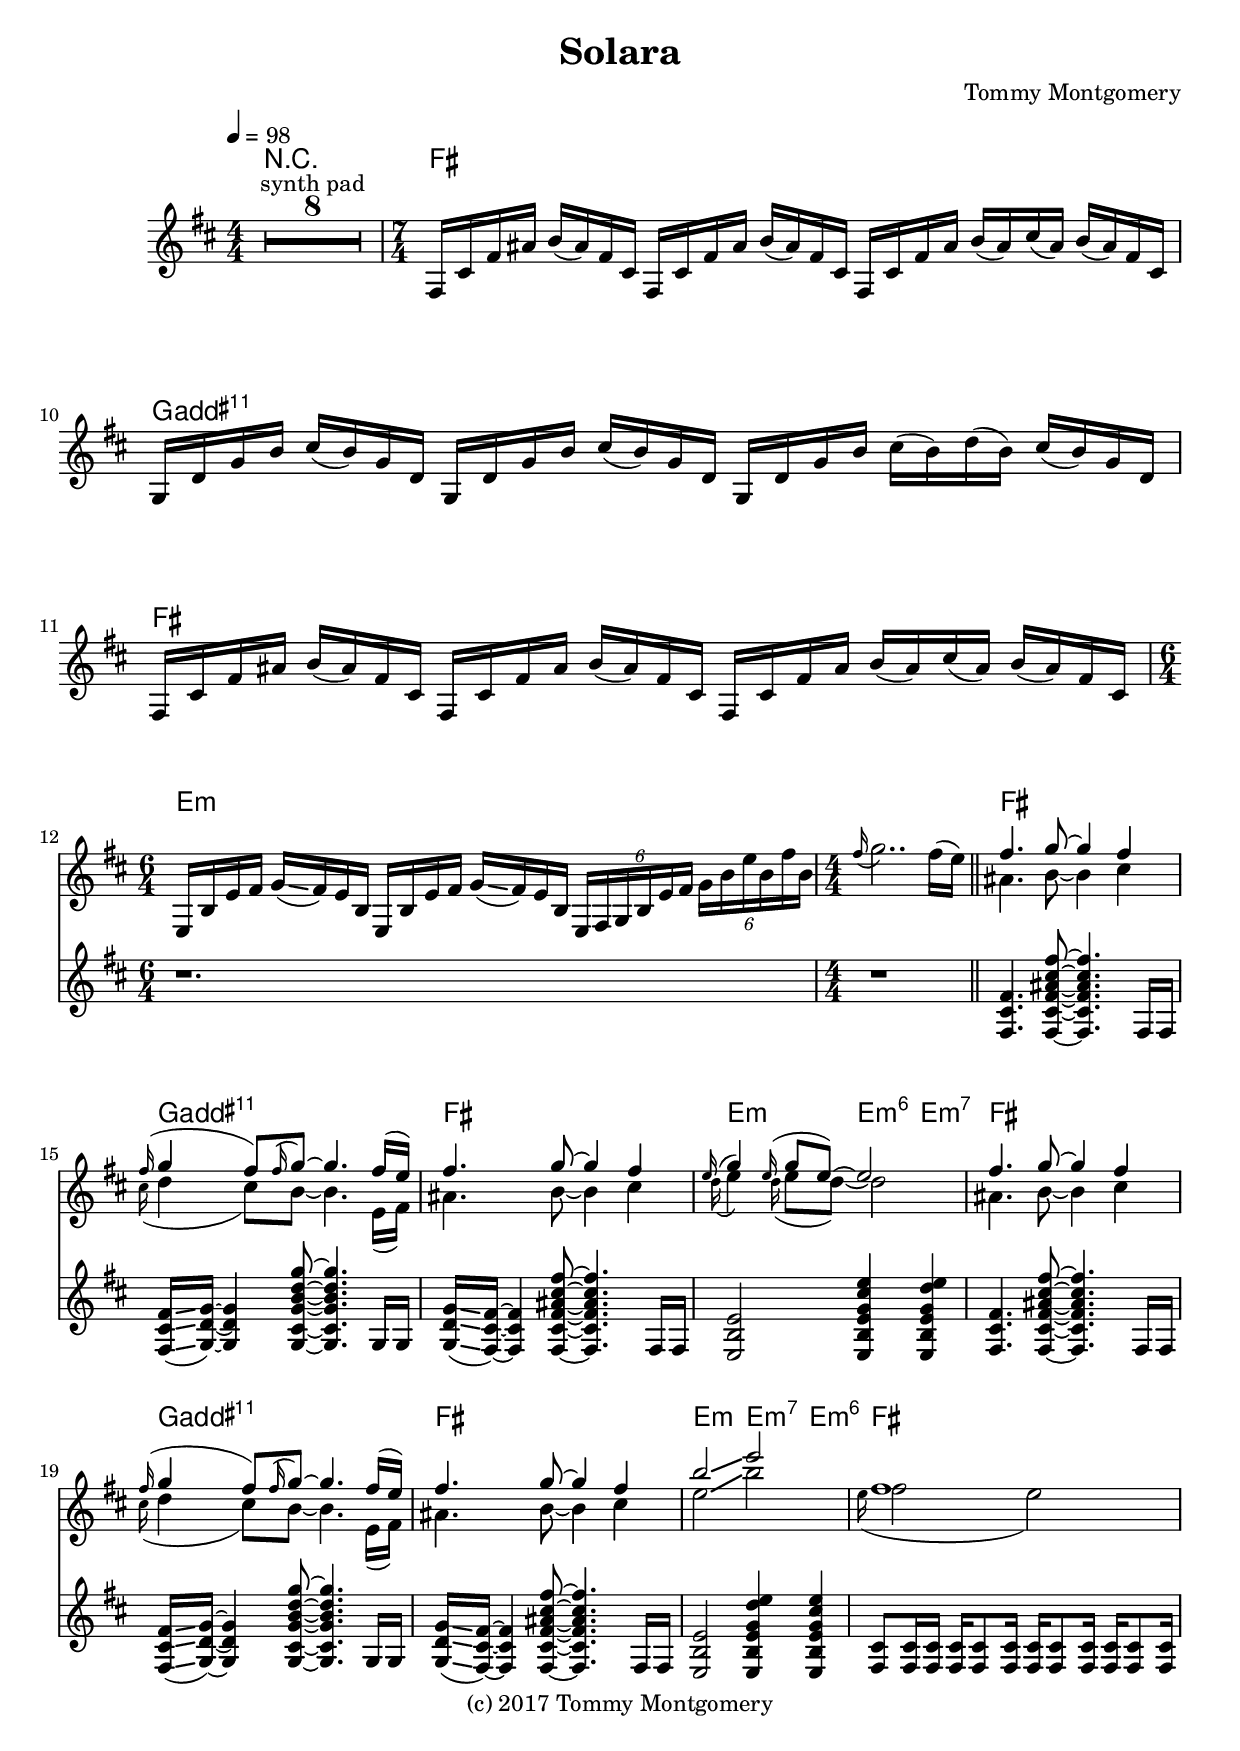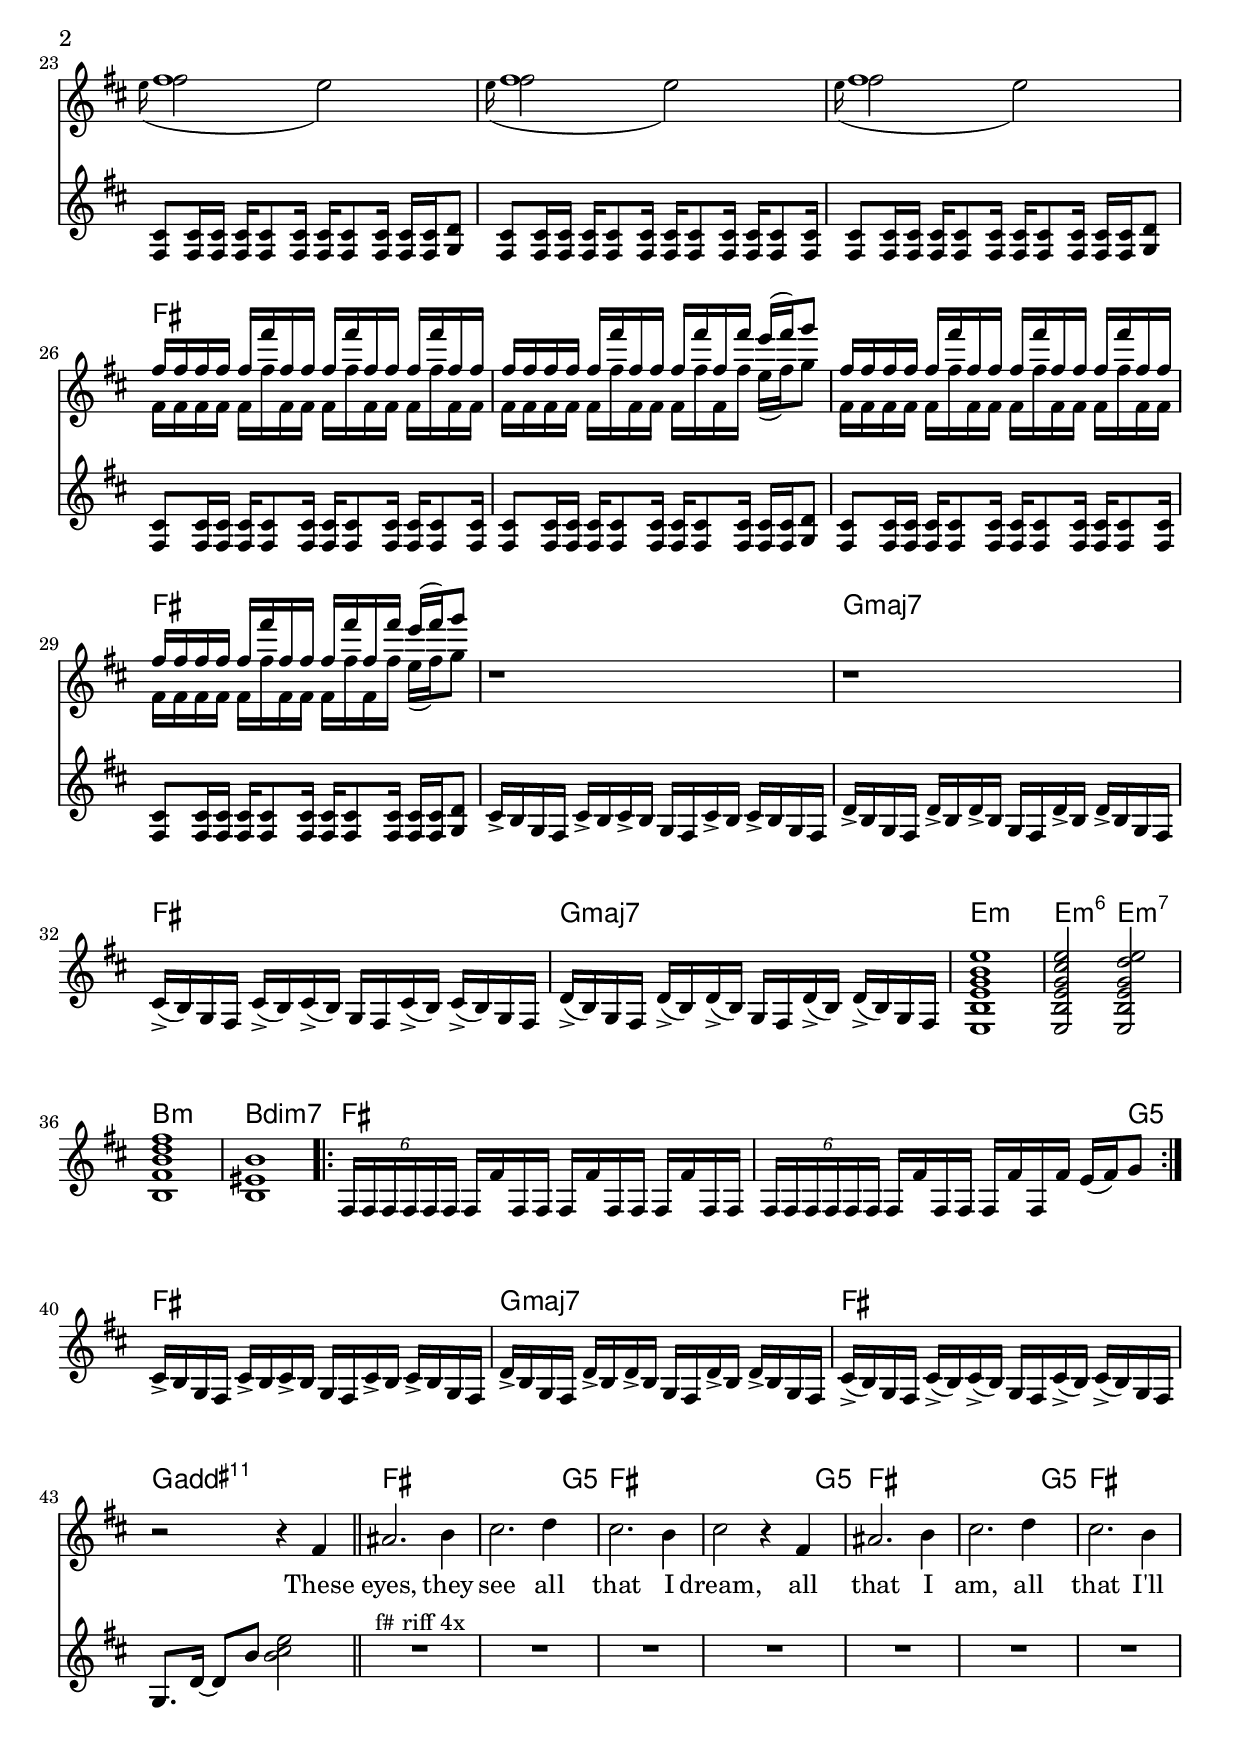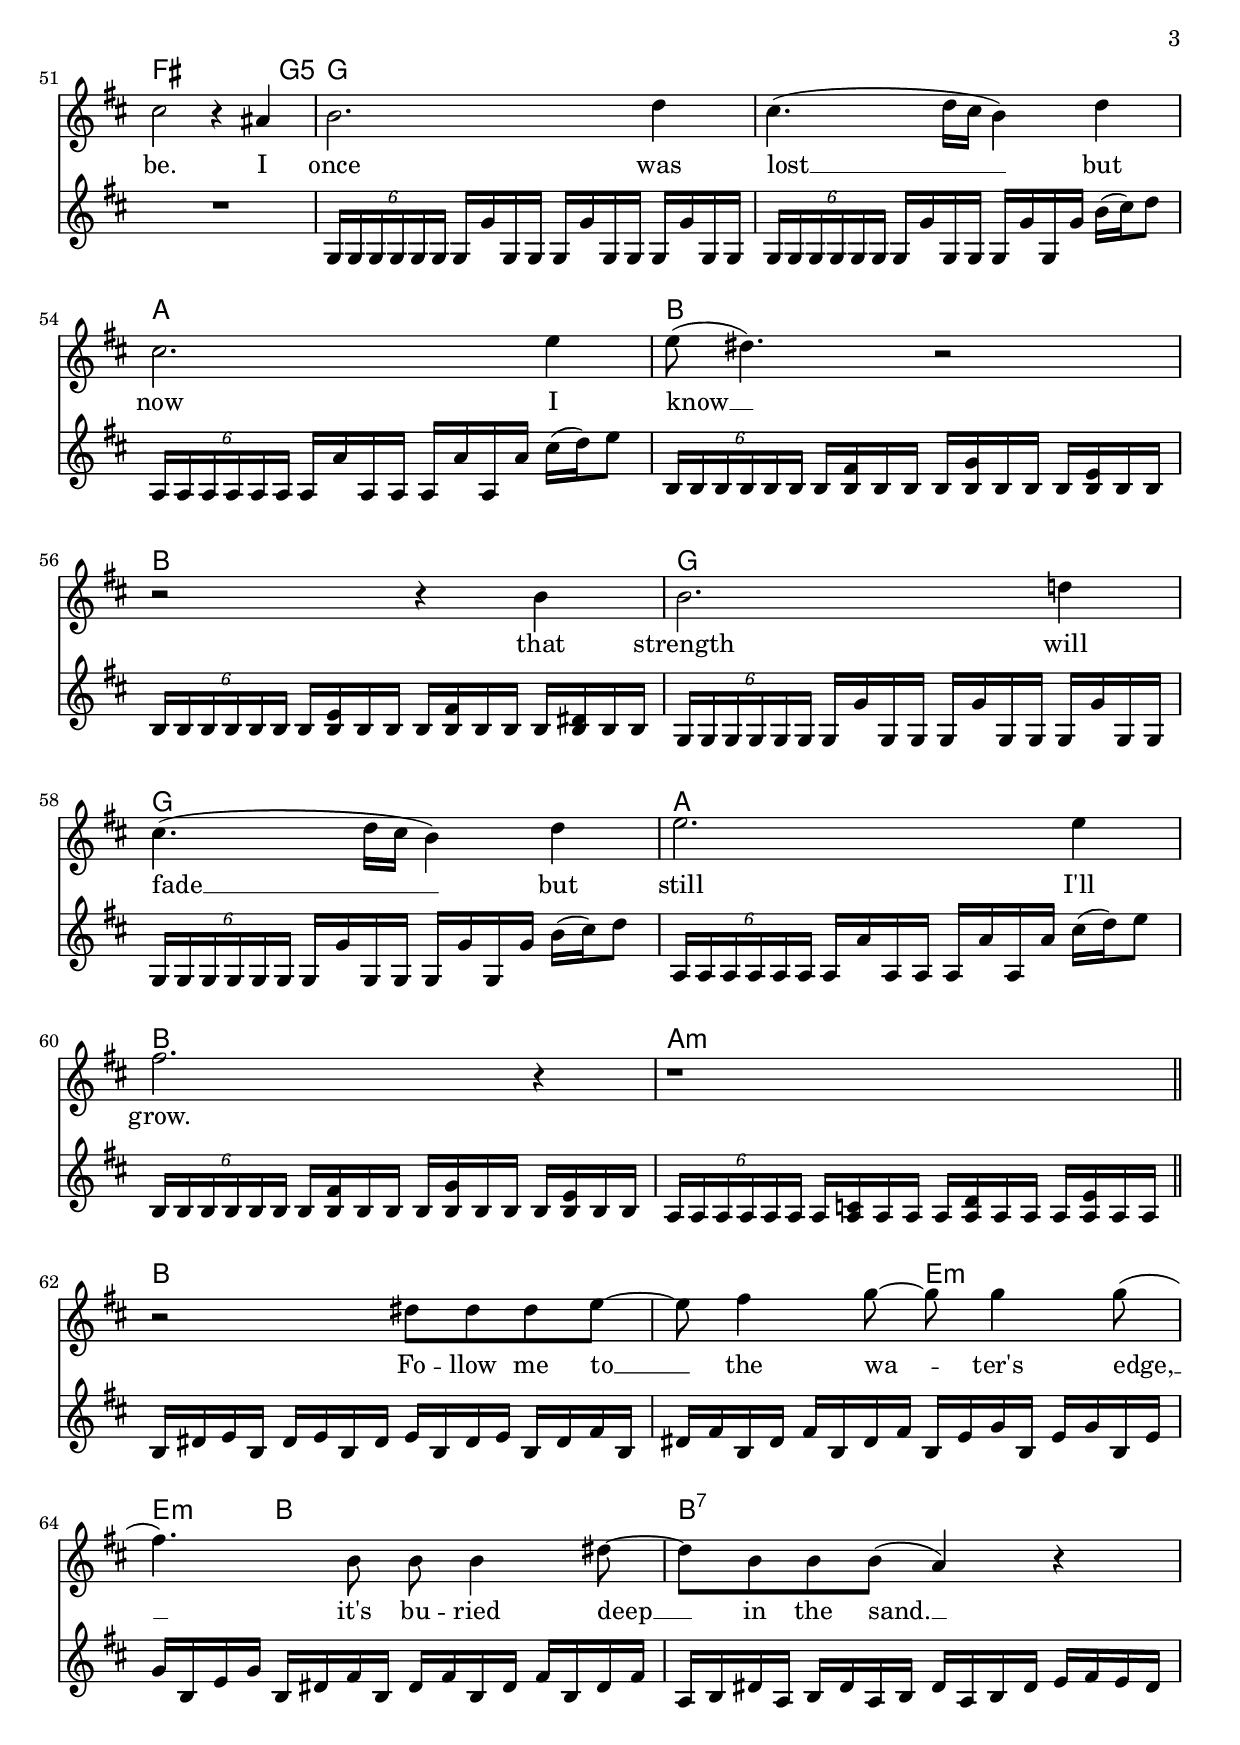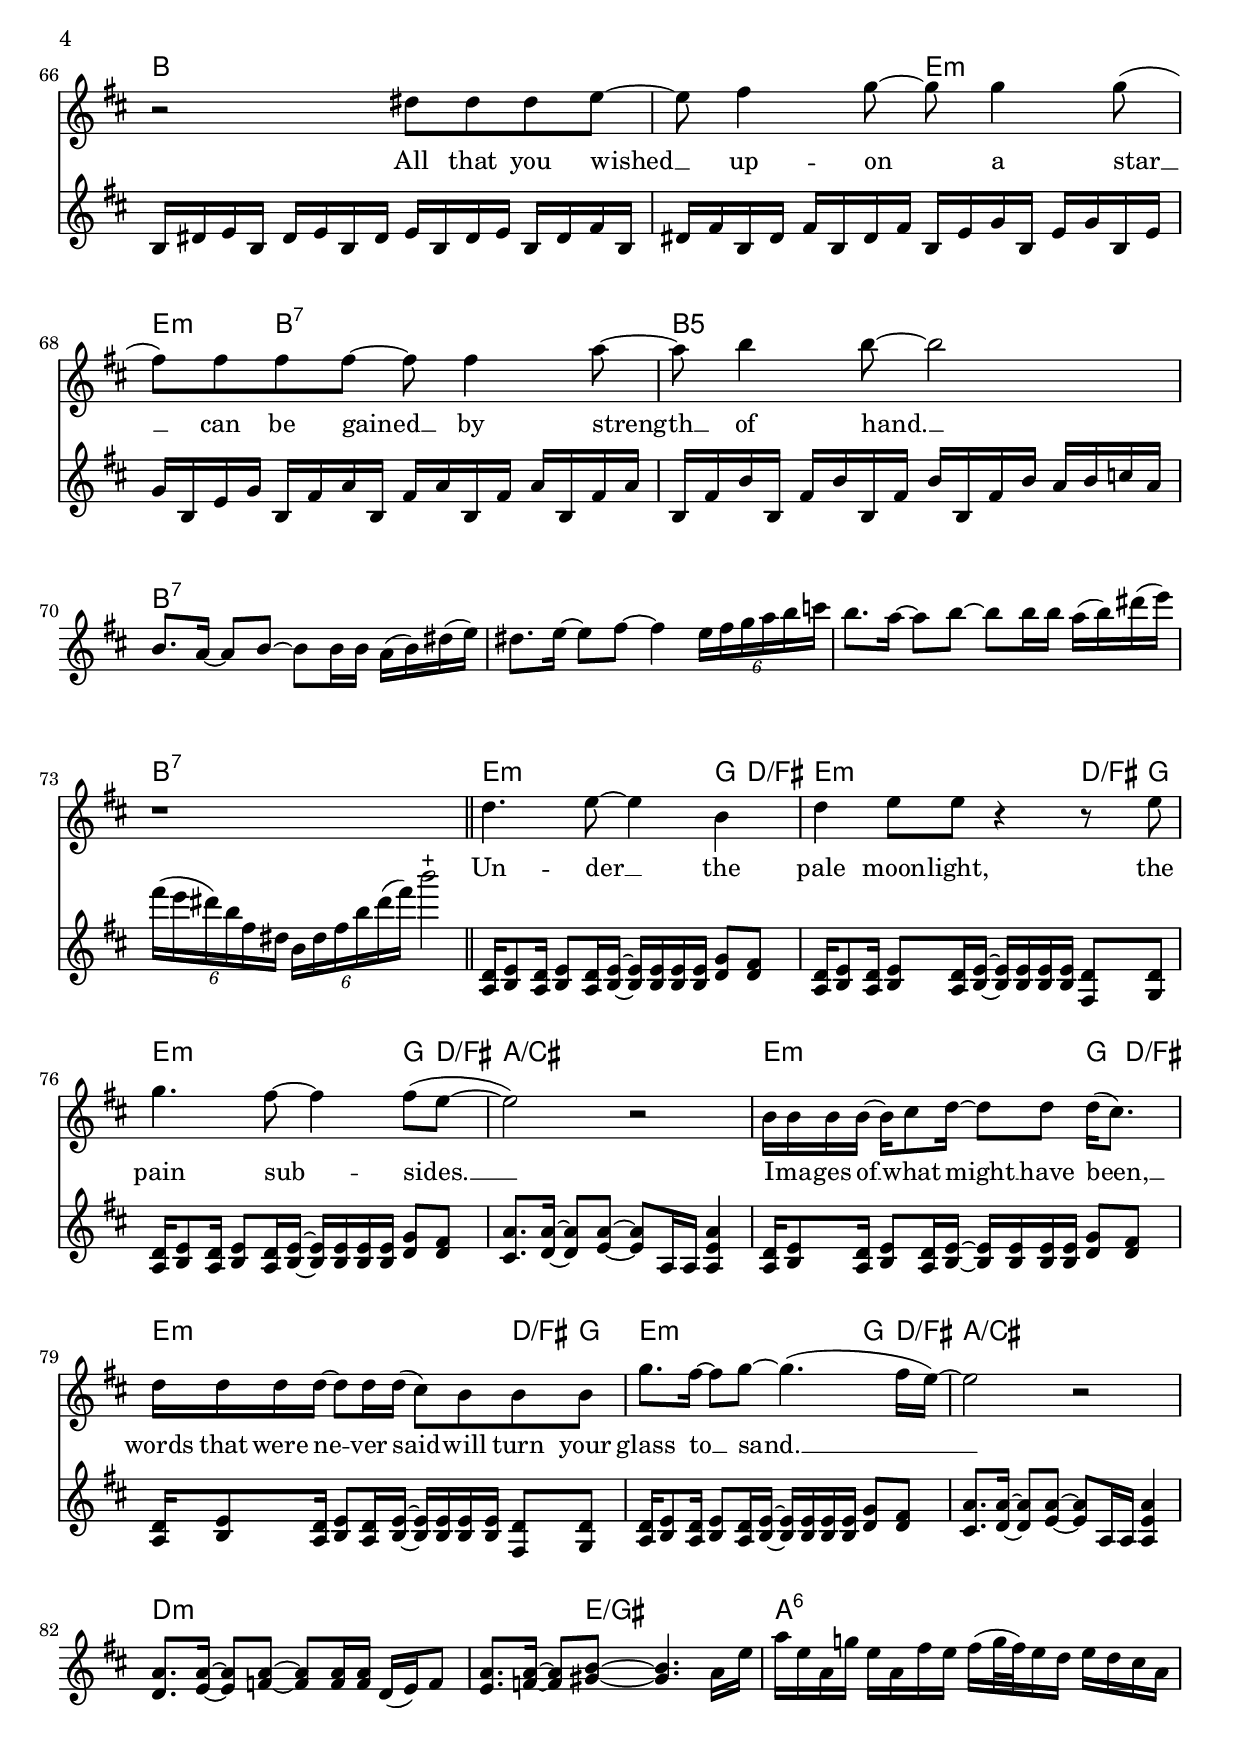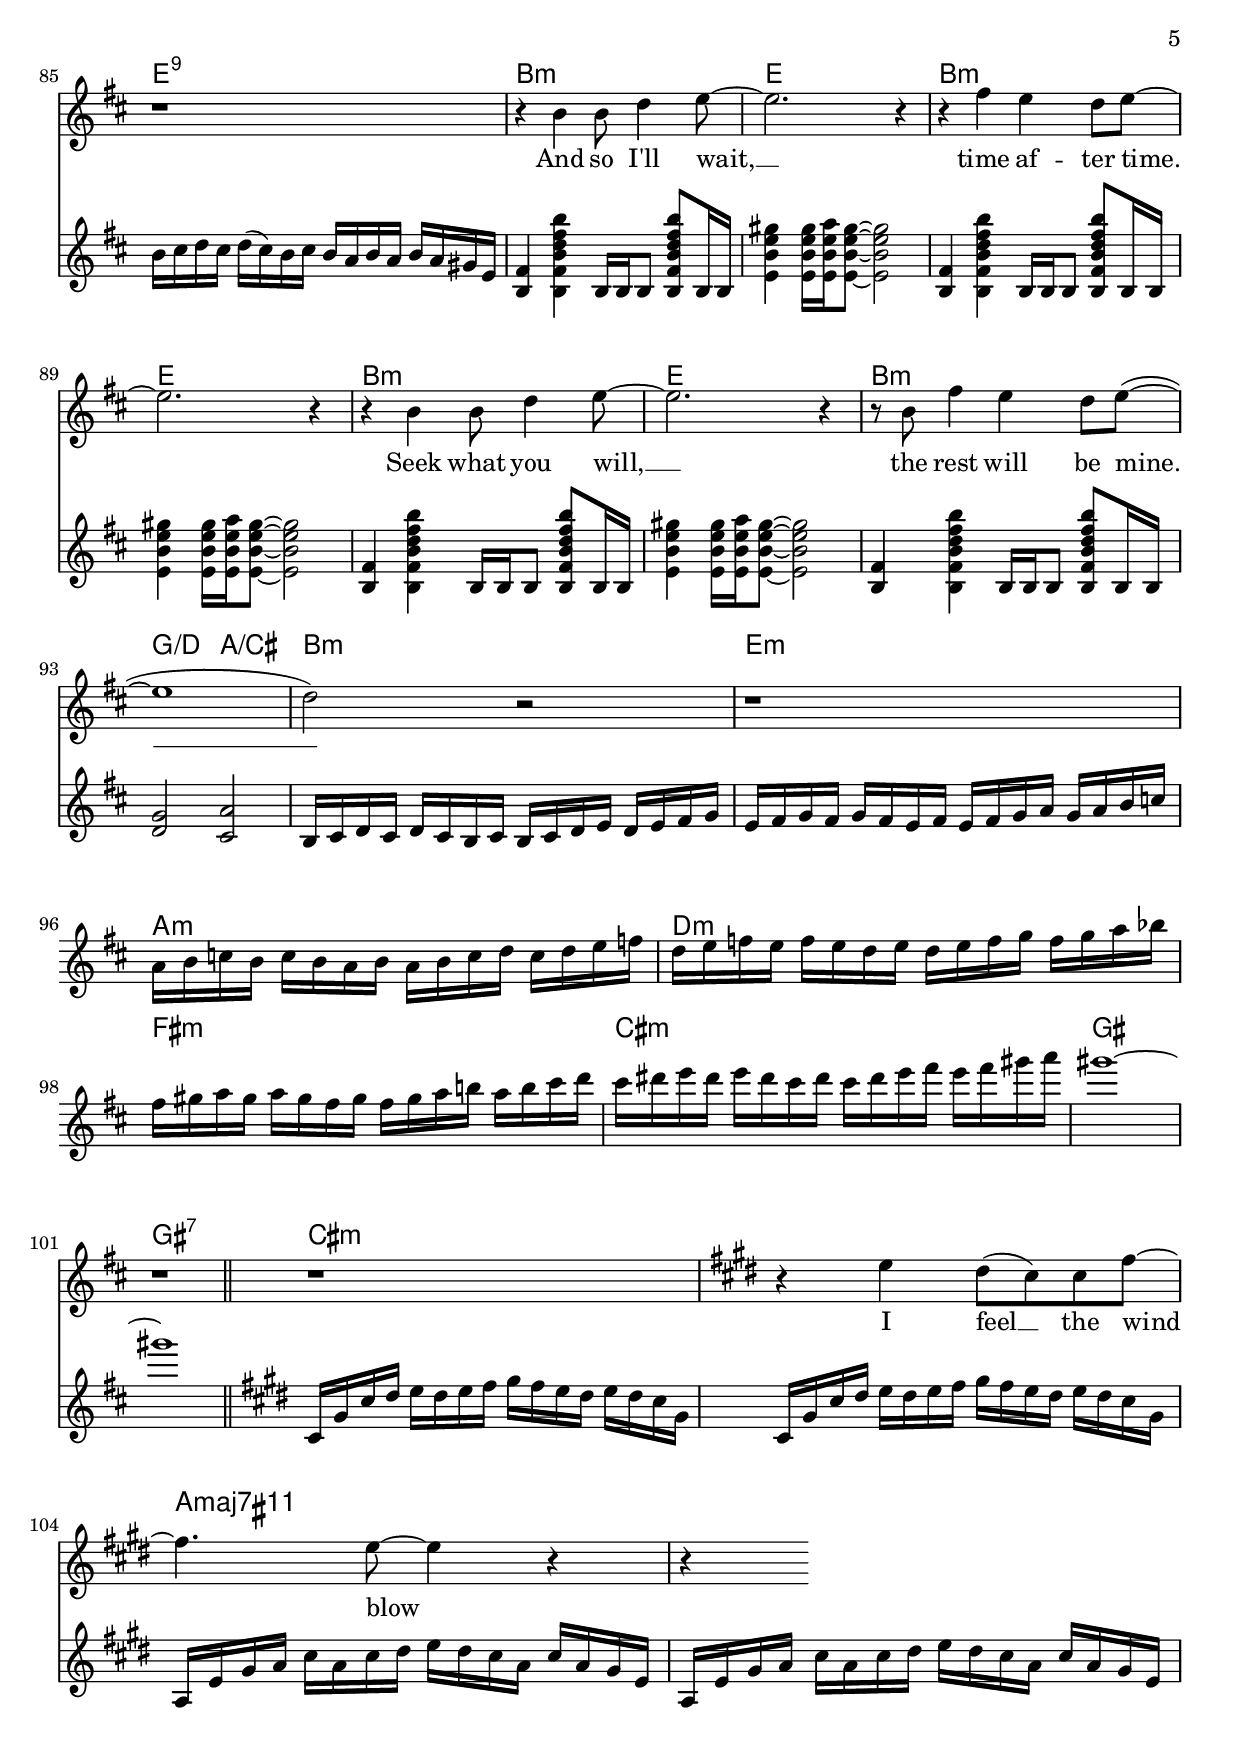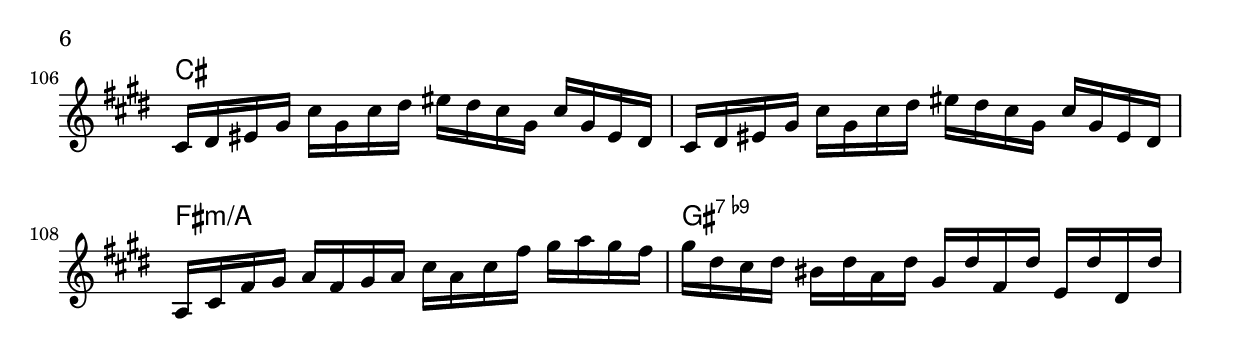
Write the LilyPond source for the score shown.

\version "2.18.2"
\language "english"

\header {
  title = "Solara"
  composer = "Tommy Montgomery"
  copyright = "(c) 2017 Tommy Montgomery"
}

global = {
  \key b \minor
  \time 4/4
  \tempo 4 = 98
  \set Staff.printKeyCancellation = ##f
  \numericTimeSignature
  \compressFullBarRests
  \omit Voice.StringNumber
  \override TupletBracket #'bracket-visibility = #'if-no-beam
  \override MultiMeasureRest.expand-limit = #3
}

fSharpRiff = \relative c {
  \tuplet 6/4 { fs16 fs fs fs fs fs } fs fs' fs, fs fs fs' fs, fs fs fs' fs, fs |
  \tuplet 6/4 { fs fs fs fs fs fs } fs fs' fs, fs fs fs' fs, fs' e( fs) g8 |
}


guitarOne = \relative c {
  R1*8^\markup { "synth pad" } |

  \time 7/4
  fs16 cs' fs as b( as) fs cs fs, cs' fs as b( as) fs cs fs, cs' fs as b( as) cs( as) b( as) fs cs |
  g d' g b cs( b) g d g, d' g b cs( b) g d g, d' g b cs( b) d( b) cs( b) g d |
  fs, cs' fs as b( as) fs cs fs, cs' fs as b( as) fs cs fs, cs' fs as b( as) cs( as) b( as) fs cs |
  \time 6/4
  e, b' e fs g\glissando( fs) e b e, b' e fs g\glissando( fs) e b \tuplet 6/4 4 { e, fs g b e fs g b e b fs' b, }
  \time 4/4
  \grace fs'16( g2..) fs16( e) \bar "||" |

  \repeat unfold 2 {
    <<
      { fs4.  g8 ~ g4 fs | \grace fs16( g4 fs8) \grace fs16( g8) ~ g4. fs16( e)  | fs4. g8 ~ g4 fs } \\
      { as,4. b8 ~ b4 cs | \grace cs16( d4 cs8)              b   ~ b4. e,16( fs) | as4. b8 ~ b4 cs }
    >>
  }
  \alternative {
    {
      <<
        { \grace e16( g4) \grace e16( g8 e) ~ e2 | } \\
        { \grace d16( e4) \grace d16( e8 d) ~ d2 | }
      >>
    }
    {
      <<
        { b'2\glissando e2  | } \\
        { e,2\glissando b'2 | }
      >>
    }
  }

  \repeat unfold 4 {
    <<
      {        fs1          | } \\
      { \grace e16( fs2 e2) | }
    >>
  }

  \repeat unfold 2 {
    <<
      { fs16   fs fs fs fs fs' fs, fs fs fs' fs, fs fs fs' fs, fs | fs16 fs fs fs fs fs' fs, fs fs fs' fs, fs' e( fs) g8 | } \\
      { fs,,16 fs fs fs fs fs' fs, fs fs fs' fs, fs fs fs' fs, fs | fs16 fs fs fs fs fs' fs, fs fs fs' fs, fs' e( fs) g8 | }
    >>
  }
  \repeat unfold 8 r1 |
}


guitarTwo = \relative c {
  R1*8 |
  R1..*3 | r1. | r1 |

  \repeat unfold 2 {
    <fs cs' fs>4. <fs cs' fs as cs fs>8 ~ q4. fs16 fs |
    <fs cs' fs>\glissando( <g d' g>) ~ q4 <g cs g' b d g>8 ~ q4. g16 g |
    <g d' g>\glissando( <fs cs' fs>) ~ q4  <fs cs' fs as cs fs>8 ~ q4. fs16 fs |
  }
  \alternative {
    { <e b' e>2 <e b' e g cs e>4 <e b' e g d' e> | }
    { <e b' e>2 <e b' e g d' e>4 <e b' e g cs e> | }
  }

  \repeat unfold 4 {
    <fs cs'>8 q16 q q q8 q16 q q8 q16 q q8 q16 |
    q8 q16 q q q8 q16 q q8 q16 q q <g d'>8 |
  }

  cs16-> b g fs cs'-> b cs-> b g fs cs'-> b cs-> b g fs |
  d'-> b g fs d'-> b d-> b g fs d'-> b d-> b g fs |
  cs'->( b) g fs cs'->( b) cs->( b) g fs cs'->( b) cs->( b) g fs |
  d'->( b) g fs d'->( b) d->( b) g fs d'->( b) d->( b) g fs |

  <e b' e g b e>1 | <e b' e g cs e>2 <e b' e g d' e> |
  <b' fs' b d fs>1 | <b es b'>1 |

  \repeat volta 2 \fSharpRiff

  cs16-> b g fs cs'-> b cs-> b g fs cs'-> b cs-> b g fs |
  d'-> b g fs d'-> b d-> b g fs d'-> b d-> b g fs |
  cs'->( b) g fs cs'->( b) cs->( b) g fs cs'->( b) cs->( b) g fs |
  g8. d'16 ~ d8 b' <cs b e>2 \bar "||" |

  R1*8^"f# riff 4x" |

  \repeat unfold 2 {
    \tuplet 6/4 { g,16 g g g g g } g g' g, g g g' g, g g g' g, g |
    \tuplet 6/4 { g16 g g g g g } g g' g, g g g' g, g' b( cs) d8 |
    \tuplet 6/4 { a,16 a a a a a } a a' a, a a a' a, a' cs( d) e8 |
    \tuplet 6/4 { b,16 b b b b b } b <b fs'> b b b <b g'> b b b <b e> b b |

  }
  \alternative {
    { \tuplet 6/4 { b16 b b b b b } b <b e> b b b <b fs'> b b b <b ds> b b | }
    { \tuplet 6/4 { a16 a a a a a } a <a c> a a a <a d> a a a <a e'> a a | }
  }

  \bar "||"

  \repeat unfold 4 { b16 ds e }
  \repeat unfold 4 { b ds fs }
  \repeat unfold 4 { b, e g }
  \repeat unfold 4 { b, ds fs }
  \repeat unfold 4 { a, b ds }
  e fs e ds |
  \repeat unfold 4 { b16 ds e }
  \repeat unfold 4 { b ds fs }
  \repeat unfold 4 { b, e g }
  \repeat unfold 4 { b, fs' a }
  \repeat unfold 4 { b, fs' b }
  a b c a |

  b8. a16 ~ a8 b ~ b8 b16 b a( b) ds( e) |
  ds8. e16 ~ e8 fs ~ fs4 \tuplet 6/4 { e16 fs g a b c } |
  b8. a16 ~ a8 b ~ b8 b16 b a( b) ds( e) |
  \tuplet 6/4 4 { fs( e ds) b fs ds b ds fs b ds( fs) } b2^"+" \bar "||" |

  \repeat unfold 2 {
    <a,,, d>16 <b e>8 <a d>16 <b e>8 <a d>16 <b e> ~ <b e> q q q <d g>8 <d fs> |
    <a d>16 <b e>8 <a d>16 <b e>8 <a d>16 <b e> ~ <b e> q q q <fs d'>8 <g d'> |
    <a d>16 <b e>8 <a d>16 <b e>8 <a d>16 <b e> ~ <b e> q q q <d g>8 <d fs> |
    <cs a'>8. <d a'>16 ~ q8 <e a> ~ q a,16 a <a e' a>4 |
  }

  <d a'>8. <e a>16 ~ q8 <f a> ~ q q16 q d( e) f8 |
  <e a>8. <f a>16 ~ q8 <gs b> ~ q4. a16 e' |
  a e a, g'! e a, fs' e fs( g32 fs) e16 d e d cs a |
  b16 cs d cs d( cs) b cs b a b a b a gs e |

  % pre-chorus
  \repeat unfold 3 {
    <b fs'>4 <b fs' b d fs b> b16 b b8 <b fs' b d fs b>8 b16 b |
    <e b' e gs>4 q16 <e b' e a> <e b' e gs>8 ~ q2 |
  }
  <b fs'>4 <b fs' b d fs b> b16 b b8 <b fs' b d fs b>8 b16 b |
  <d g>2 <cs a'> |

  b16 cs d cs d cs b cs b cs d e d e fs g |
  e fs g fs g fs e fs e fs g a g a b c |
  a b c b c b a b a b c d c d e f |
  d e f e f e d e d e f g f g a bf |
  fs gs a gs a gs fs gs fs gs a b! a b cs d |
  cs ds e ds e ds cs ds cs ds e fs e fs gs a |
  gs1 ~ | gs \bar "||" |

  % chorus
  \key cs \minor
  %{
  <cs,,, gs'>4 cs16 cs cs cs <cs fs>8 <cs gs'> cs16 cs <cs a'>8 ~ |
  q4 cs16 cs cs cs <cs a'>8 <cs gs'> cs16 cs <b fs'>8 ~ |
  q4 b16 b b b <b ds>8 <b e> b16 b <b fs'>8 ~ |
  q4 b16 b b b <b ds>8 <b e> ds8( e16 ds) |
  cs4 cs16 cs cs cs <cs fs>8 <cs gs'> cs16 cs <cs a'>8 ~ |
  q4 cs16 cs cs cs <cs a'>8 <cs gs'> cs16 cs <b fs'>8 ~ |
  q4 b16 b b b <b ds>8 <b e> b16 b <a fs'>8 ~ |
  q4 a16 a a a <bs ds>8 <bs e> ds8( e16 ds) |
  %}

  \repeat unfold 2 { cs,,,16 gs' cs ds e ds e fs gs fs e ds e ds cs gs | }
  \repeat unfold 2 { a, e' gs a cs a cs ds e ds cs a cs a gs e | }
  \repeat unfold 2 { cs ds es gs cs gs cs ds es ds cs gs cs gs es ds | }
  a cs fs gs a fs gs a cs a cs fs gs a gs fs |
  gs ds cs ds bs ds a ds gs, ds' fs, ds' e, ds' ds, ds' |



}

vocalMelody = \relative c' {
  R1*8 |
  R1..*3 | r1. | r1 |
  \repeat unfold 8 r1 |
  \repeat unfold 8 r1 |
  \repeat unfold 8 r1 |
  \repeat volta 2 { r1 | r1 | }
  \repeat unfold 3 r1 |

  r2 r4 fs |
  % verse 1
  as2. b4 | cs2. d4 | cs2. b4 | cs2 r4 fs,4 |
  as2. b4 | cs2. d4 | cs2. b4 | cs2 r4 as4 |
  b2. d4 | cs4.( d16 cs b4) d | cs2. e4 | e8( ds4.) r2 | r2 r4 b |
  b2. d!4 | cs4.( d16 cs b4) d | e2. e4 | fs2. r4 | r1 |

  r2 ds8 ds ds e ~ | e fs4 g8 ~ g g4 g8( |
  fs4.) b,8 b b4 ds8 ~ | ds b b b( a4) r4 |
  r2 ds8 ds ds e ~ | e fs4 g8 ~ g g4 g8( |
  fs8) fs fs fs ~ fs fs4 a8 ~ | a b4 b8 ~ b2 |

  \repeat unfold 4 r1 |

  d,4. e8 ~ e4 b | d e8 e r4 r8 e8 |
  g4. fs8 ~ fs4 fs8( e ~ | e2) r2 |
  b16 b b b ~ b16 cs8 d16 ~ d8 d d16( cs8.) |
  d16 d d d ~ d8 d16 d( cs8) b b b |
  g'8. fs16 ~ fs8 g8 ~ g4.( fs16 e) ~ | e2 r2 |

  \repeat unfold 4 r1 |

  r4 b4 b8 d4 e8 ~ | e2. r4 |
  r4 fs e d8 e ~ | e2. r4 |
  r4 b4 b8 d4 e8 ~ | e2. r4 |
  r8 b fs'4 e d8 e( ~ | e1 | d2) r2 |

  \repeat unfold 8 r1 |

  % chorus

  \key cs \minor
  r4 e4 ds8( cs) cs fs ~ | fs4. e8 ~ e4 r4 |
  r4

}


allTheLyrics = \lyricmode {
  % verse 1
  These eyes, they see all that I dream,
  all that I am, all that I'll be.
  I once was lost __ but now I know __
  that strength will fade __ but still I'll grow.

  Fo -- llow me to __ the wa -- ter's edge, __
  it's bu -- ried deep __ in the sand. __
  All that you wished __ up -- on a star __
  can be gained __ by strength __ of hand. __

  Un -- der __ the pale moon -- light,
  the pain sub -- sides. __
  I -- ma -- ges of __ what might __ have been, __
  words that were ne -- ver said -- will
  turn your glass to __ sand. __

  And so I'll wait, __
  time af -- ter time.
  Seek what you will, __
  the rest will be mine. __


  % chorus
  I feel __ the wind blow % c#m
  I feel the Sun shine down % b
  I feel the tide pull me away % c#m b g#
  I dream of something % c#m
  more than I can ever do alone % b
  So follow me down down down % c#m
  Wherever I may go
}


guitarOneStaff = \new Staff \with { midiInstrument = "electric guitar (jazz)" }{ \global \guitarOne }
guitarTwoStaff = \new Staff \with { midiInstrument = "electric guitar (jazz)" }{ \global \guitarTwo }


vox = \new Staff \with { midiInstrument = "voice oohs" } {
  <<
    \new Voice = "vocalMelody" { \clef treble \global \vocalMelody }
  >>
}

demLyrics = \new Lyrics \lyricsto "vocalMelody" {
  <<
    \new Lyrics {
      \set associatedVoice = "vocalMelody"
      \allTheLyrics
    }
  >>
}


chordExceptionMusic = {
  <c e g b d'>1-\markup { "maj9" }
  <c e g b fs'>1-\markup { "maj7" \sharp "11" }
  <c ef f g bf>1-\markup { "m7sus4" }
  <c ef gf bff>1-\markup { "dim7" }
  <c e g d'>1-\markup { "add9" }
  <c ef g d'>1-\markup { "m(add9)" }
  <c e fs as>1-\markup { \super { \sharp "11" \sharp "13" } }
  <c g>1-\markup { "5" }
  <c e g b>1-\markup { "maj7" }
  <c e g fs'>1-\markup { "add" \super { \sharp "11" } }
  <c f g>1-\markup { "sus4" }
  <c d g>1-\markup { "sus2" }
  <c ef g b>1-\markup { "m(maj7)" }
  <c ef g b d'>1-\markup { "m(maj9)" }
}

chordExceptions = #(append
  (sequential-music-to-chord-exceptions chordExceptionMusic #t)
  ignatzekExceptions
)

chordValues = \chordmode {
  R1*8 |

  fs1.. | g:1.3.5.11+ | fs | e1.:m | q1 |

  fs | g:1.3.5.11+ | fs | e2:m e4:m6 e:m7 |
  fs1 | g:1.3.5.11+ | fs | e2:m e4:m7 e:m6 |

  \repeat unfold 4 fs1 |
  \repeat unfold 4 fs1 |
  fs1 | g:maj7 | fs | g:maj7 |
  e:m | e2:m6 e:m7 | b1:m | b:dim7 |
  \repeat volta 2 { fs1 | fs2.. g8:1.5 | }
  fs1 | g:maj7 | fs | g:1.3.5.11+ |

  % verse 1
  \repeat unfold 4 { fs1 | fs2.. g8:1.5 | }
  g1 | g | a | b | b |
  g1 | g | a | b | a:m |

  b1 | b2 e:m | q4 b2. | b1:7 |
  b1 | b2 e:m | q4 b2.:7 | b1:1.5 |
  b1:7 | q | q | q |

  % bridge or something
  \repeat unfold 2 {
    e2.:m g8 d:/fs | e2.:m d8:/fs g |
    e2.:m g8 d:/fs | a1:/cs |
  }

  d1:m | q4. e8:/gs q2 | a1:6 | e:9 |

  % pre-chorus or something
  b1:m | e | b:m | e | b:m | e | b:m | g2:/d a:/cs |

  b1:m | e:m | a:m | d:m | fs:m | cs:m | gs | gs:7 |

  % chorus or something
  cs:m | q | a:1.3.5.7+.11+ | q | cs | cs | fs:m/a | gs:1.3.5.7.9- |

}

chordNames = \new ChordNames {
  \powerChords
  \set majorSevenSymbol = \markup "maj7"
  \set chordChanges = ##t
  \set chordNameExceptions = #chordExceptions
  \chordValues
}

\score {
  <<
    \chordNames
    \vox
    \demLyrics
    \guitarOneStaff
    \guitarTwoStaff
  >>
  \layout {
    \context {
      \Staff \RemoveEmptyStaves
      \override Glissando.minimum-length = #4
      \override Glissando.springs-and-rods = #ly:spanner::set-spacing-rods
      \override Glissando.thickness = #2
      \override VerticalAxisGroup.remove-first = ##t
    }
  }
}

\score {
  \unfoldRepeats {
    <<
      %\transpose c c, \vox
      \transpose c c, \guitarOneStaff
      \transpose c c, \guitarTwoStaff
    >>
  }
  \midi {}
}
